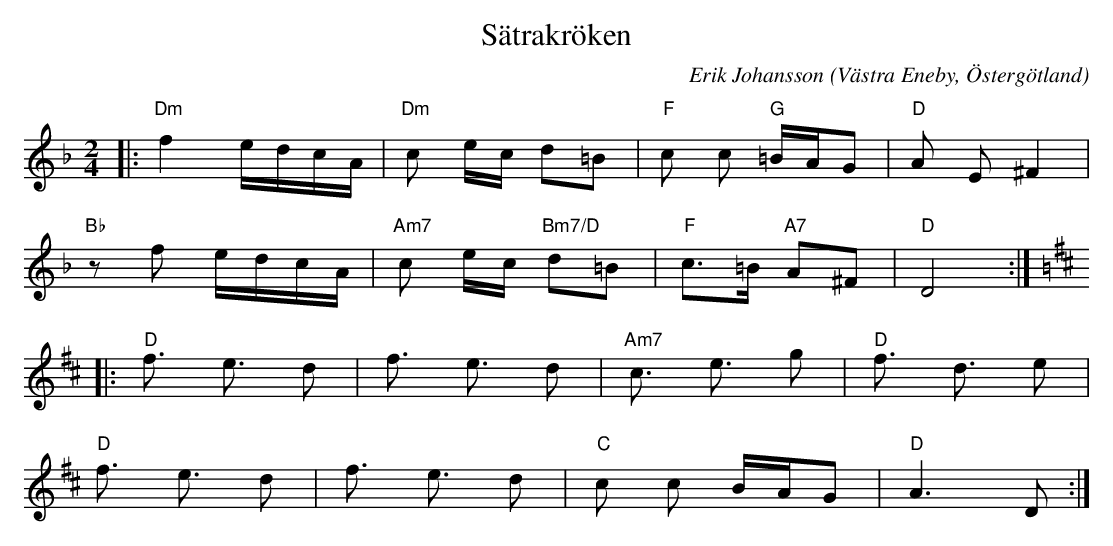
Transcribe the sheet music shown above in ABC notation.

X:1
T:Sätrakröken
C:Erik Johansson
O:Västra Eneby, Östergötland
Q:90
M:2/4
L:1/8
K:Dm
|:"Dm"f2 e/d/c/A/ |"Dm"c e/c/ d=B| "F" c c "G" =B/A/G | "D" A E ^F2 |
"Bb" zf e/d/c/A/ |"Am7"c e/c/ "Bm7/D"d=B| "F" c>=B  "A7" A^F | "D" D4 :|
K:D
|:"D" f3/2 e3/2 d |f3/2 e3/2 d| "Am7" c3/2 e3/2 g| "D" f3/2 d3/2 e |
"D" f3/2 e3/2 d |f3/2 e3/2 d| "C" c c B/A/G  | "D" A3  D:|
